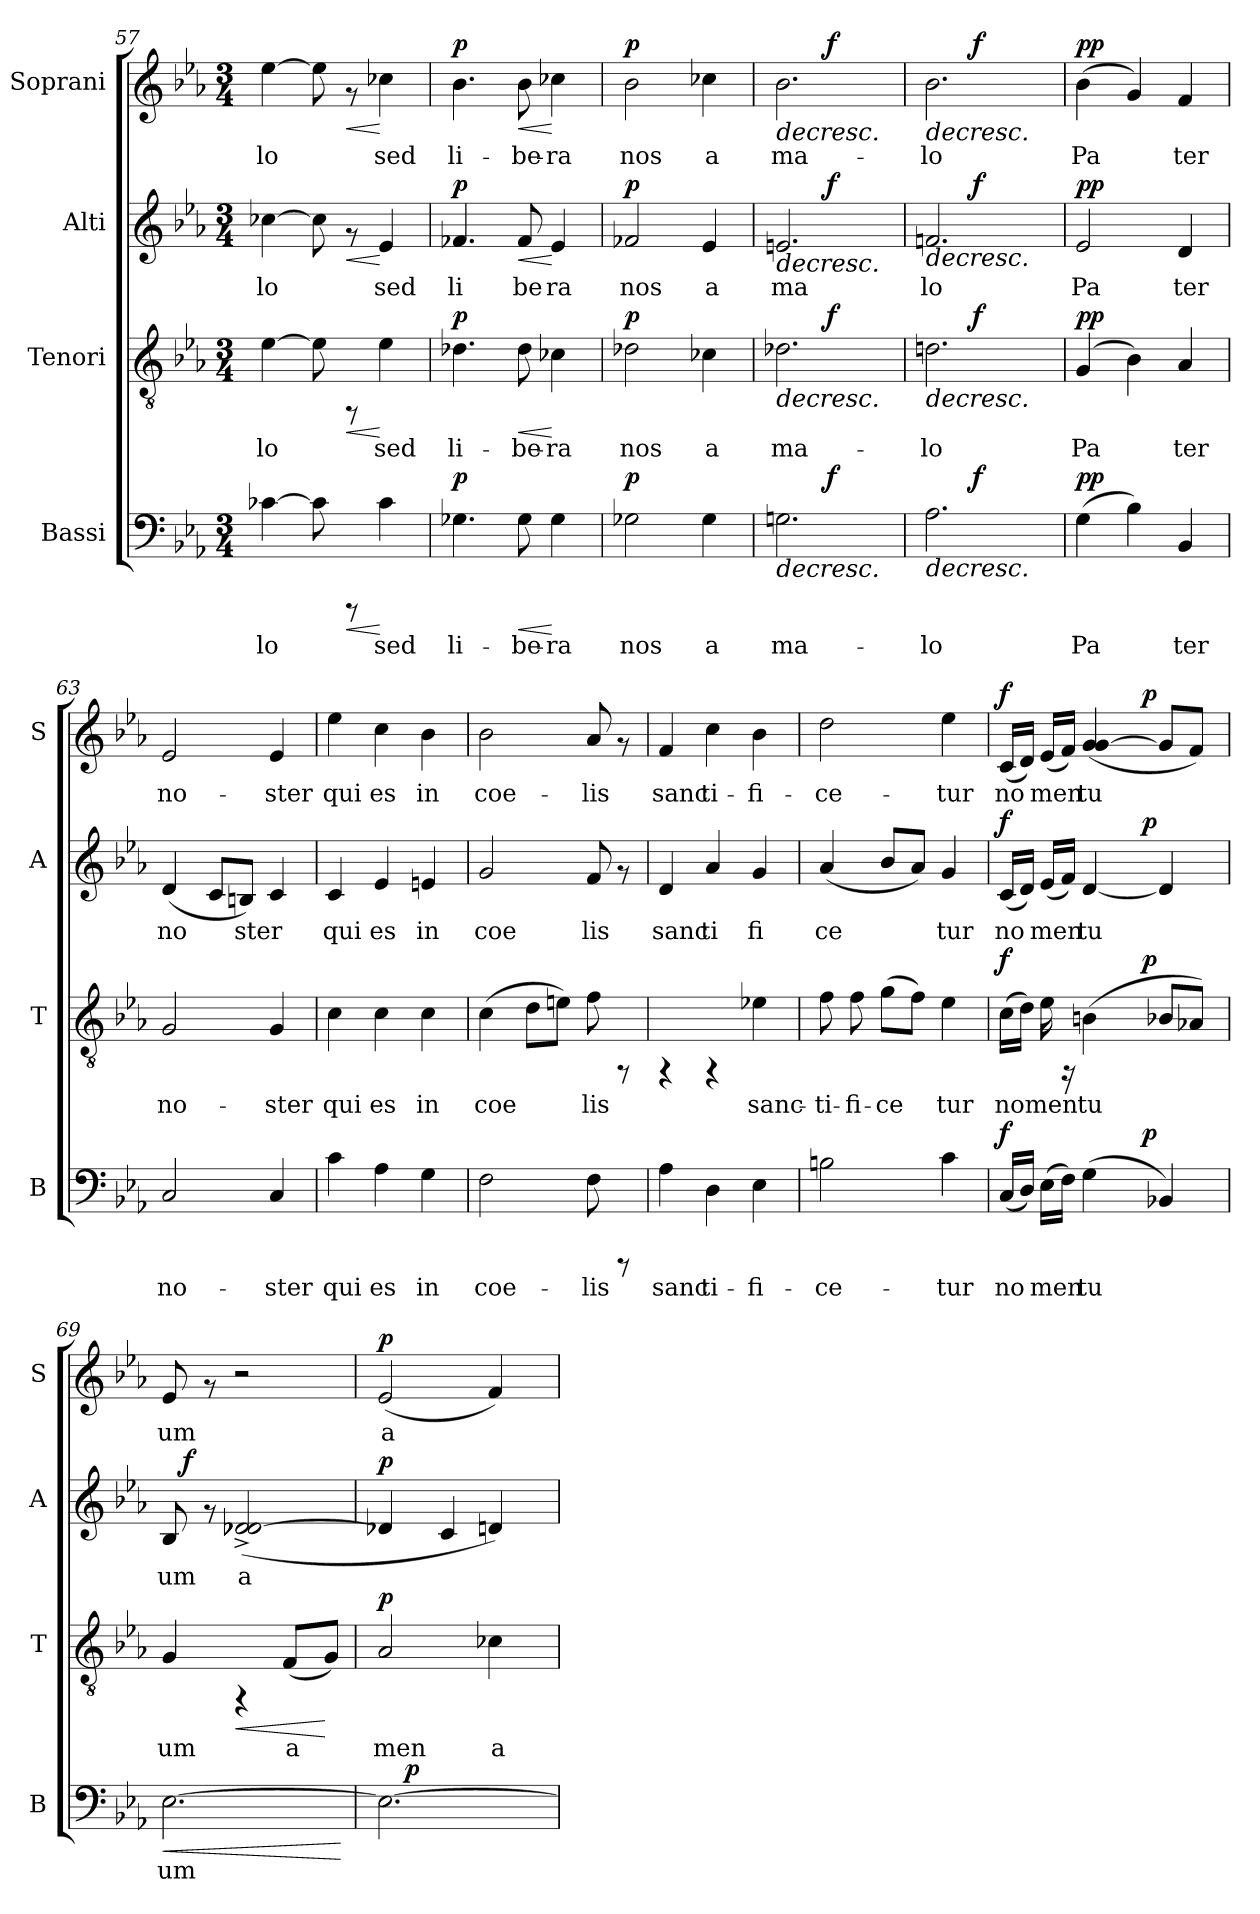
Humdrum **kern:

**kern	**text	**dynam	**kern	**text	**dynam	**kern	**text	**dynam	**kern	**text	**dynam
*part4	*part4	*part4	*part3	*part3	*part3	*part2	*part2	*part2	*part1	*part1	*part1
*staff4	*staff4	*staff4	*staff3	*staff3	*staff3	*staff2	*staff2	*staff2	*staff1	*staff1	*staff1
*I"Bassi	*	*	*I"Tenori	*	*	*I"Alti	*	*	*I"Soprani	*	*
*I'B	*	*	*I'T	*	*	*I'A	*	*	*I'S	*	*
*clefF4	*	*	*clefGv2	*	*	*clefG2	*	*	*clefG2	*	*
*k[b-e-a-]	*	*	*k[b-e-a-]	*	*	*k[b-e-a-]	*	*	*k[b-e-a-]	*	*
*E-:	*	*	*E-:	*	*	*E-:	*	*	*E-:	*	*
*M3/4	*	*	*M3/4	*	*	*M3/4	*	*	*M3/4	*	*
=57	=57	=57	=57	=57	=57	=57	=57	=57	=57	=57	=57
!	!LO:LY:b	!	!	!LO:LY:b	!	!	!LO:LY:b:cj	!	!	!LO:LY:b	!
[>4c-X\	-lo	.	[>4e-\	-lo	.	[>4cc-X\	lo	.	[>4ee-\	-lo	.
!	!LO:LY:b	!	!	!LO:LY:b	!	!	!LO:LY:b:cj	!	!	!LO:LY:b	!
8c-\]	.	.	8e-\]	.	.	8cc-\]	.	.	8ee-\]	.	.
!	!	!LO:HP:b	!	!	!LO:HP:b	!	!	!LO:HP:b	!	!	!LO:HP:b
8rCCC	.	<	8rFF	.	<	8rf	.	<	8rf	.	<
!	!LO:LY:b	!	!	!LO:LY:b	!	!	!LO:LY:b:cj	!	!	!LO:LY:b	!
4c-\	sed	[	4e-\	sed	[	4e-/	sed	[	4cc-X\	sed	[
=58	=58	=58	=58	=58	=58	=58	=58	=58	=58	=58	=58
!	!LO:LY:b	!LO:DY:b	!	!LO:LY:b	!LO:DY:b	!	!LO:LY:b:cj	!LO:DY:b	!	!LO:LY:b	!LO:DY:b
4.G-X\	li-	p	4.d-X\	li-	p	4.f-X/	li	p	4.b-\	li-	p
!	!LO:LY:b	!LO:HP:b	!	!LO:LY:b	!LO:HP:b	!	!LO:LY:b:cj	!LO:HP:b	!	!LO:LY:b	!LO:HP:b
8G-\	-be-	<	8d-\	-be-	<	8f-/	be	<	8b-\	-be-	<
!	!LO:LY:b	!	!	!LO:LY:b	!	!	!LO:LY:b:cj	!	!	!LO:LY:b	!
4G-\	-ra	[	4c-X\	-ra	[	4e-/	ra	[	4cc-X\	-ra	[
=59	=59	=59	=59	=59	=59	=59	=59	=59	=59	=59	=59
!	!LO:LY:b	!LO:DY:b	!	!LO:LY:b	!LO:DY:b	!	!LO:LY:b:cj	!LO:DY:b	!	!LO:LY:b	!LO:DY:b
2G-X\	nos	p	2d-X\	nos	p	2f-X/	nos	p	2b-\	nos	p
!	!LO:LY:b	!	!	!LO:LY:b	!	!	!LO:LY:b:cj	!	!	!LO:LY:b	!
4G-\	a	.	4c-X\	a	.	4e-/	a	.	4cc-X\	a	.
=60	=60	=60	=60	=60	=60	=60	=60	=60	=60	=60	=60
!	!LO:LY:b	!LO:HP:b	!	!LO:LY:b	!LO:HP:b	!	!LO:LY:b:cj	!LO:HP:b	!	!LO:LY:b	!LO:HP:b
*^	*	*	*^	*	*	*^	*	*	*^	*	*
2.Gn\	4ryy	ma-	>	2.d-X\	4ryy	ma-	>	2.en/	4ryy	ma	>	2.b-\	4ryy	ma-	>
!	!	!	!LO:DY:b	!	!	!	!LO:DY:b	!	!	!	!LO:DY:b	!	!	!	!LO:DY:b
.	2ryy	.	f	.	2ryy	.	f	.	2ryy	.	f	.	2ryy	.	f
.	.	.	]	.	.	.	]	.	.	.	]	.	.	.	]
=61	=61	=61	=61	=61	=61	=61	=61	=61	=61	=61	=61	=61	=61	=61	=61
!	!	!LO:LY:b	!LO:HP:b	!	!	!LO:LY:b	!LO:HP:b	!	!	!LO:LY:b:cj	!LO:HP:b	!	!	!LO:LY:b	!LO:HP:b
2.A-\	8..ryy	-lo	>	2.dn\	8..ryy	-lo	>	2.fn/	8..ryy	lo	>	2.b-\	8..ryy	-lo	>
!	!	!	!LO:DY:b	!	!	!	!LO:DY:b	!	!	!	!LO:DY:b	!	!	!	!LO:DY:b
.	2ryy	.	f	.	2ryy	.	f	.	2ryy	.	f	.	2ryy	.	f
.	32ryy	.	.	.	32ryy	.	.	.	32ryy	.	.	.	32ryy	.	.
.	.	.	]	.	.	.	]	.	.	.	]	.	.	.	]
!!LO:LB:g=z
=62	=62	=62	=62	=62	=62	=62	=62	=62	=62	=62	=62	=62	=62	=62	=62
!	!	!	!	!	!	!	!	!	!	!	!	!LO:TX:a:t=très doux.	!	!	!
!	!	!	!	!	!	!	!	!LO:TX:a:t=très doux.	!	!	!	!	!	!	!
!	!	!	!	!LO:TX:a:t=très doux.	!	!	!	!	!	!	!	!	!	!	!
!LO:TX:a:t=très doux.	!	!	!	!	!	!	!	!	!	!	!	!	!	!	!
!	!	!LO:LY:b	!LO:DY:b	!	!	!LO:LY:b	!LO:DY:b	!	!	!LO:LY:b:cj	!LO:DY:b	!	!	!LO:LY:b	!LO:DY:b
*v	*v	*	*	*	*	*	*	*v	*v	*	*	*v	*v	*	*
*	*	*	*v	*v	*	*	*	*	*	*	*	*
(>4G\	Pa-	pp	(>4G/	Pa-	pp	2e-/	Pa	pp	(>4b-\	Pa-	pp
!	!LO:LY:b	!	!	!LO:LY:b	!	!	!	!	!	!LO:LY:b	!
4B-\)	--	.	4B-\)	--	.	.	.	.	4g/)	--	.
!	!LO:LY:b	!	!	!LO:LY:b	!	!	!LO:LY:b:cj	!	!	!LO:LY:b	!
4BB-/	-ter	.	4A-/	-ter	.	4d/	ter	.	4f/	-ter	.
=63	=63	=63	=63	=63	=63	=63	=63	=63	=63	=63	=63
!	!LO:LY:b	!	!	!LO:LY:b	!	!	!LO:LY:b:cj	!	!	!LO:LY:b	!
2C/	no-	.	2G/	no-	.	(<4d/	no	.	2e-/	no-	.
!	!	!	!	!	!	!	!LO:LY:b:cj	!	!	!	!
.	.	.	.	.	.	8c/L	.	.	.	.	.
!	!	!	!	!	!	!	!LO:LY:b:cj	!	!	!	!
.	.	.	.	.	.	8Bn/J)	ster	.	.	.	.
!	!LO:LY:b	!	!	!LO:LY:b	!	!	!LO:LY:b:cj	!	!	!LO:LY:b	!
4C/	-ster	.	4G/	-ster	.	4c/	.	.	4e-/	-ster	.
=64	=64	=64	=64	=64	=64	=64	=64	=64	=64	=64	=64
!	!LO:LY:b	!	!	!LO:LY:b	!	!	!LO:LY:b:cj	!	!	!LO:LY:b	!
4c\	qui	.	4c\	qui	.	4c/	qui	.	4ee-\	qui	.
!	!LO:LY:b	!	!	!LO:LY:b	!	!	!LO:LY:b:cj	!	!	!LO:LY:b	!
4A-\	es	.	4c\	es	.	4e-/	es	.	4cc\	es	.
!	!LO:LY:b	!	!	!LO:LY:b	!	!	!LO:LY:b:cj	!	!	!LO:LY:b	!
4G\	in	.	4c\	in	.	4en/	in	.	4b-\	in	.
=65	=65	=65	=65	=65	=65	=65	=65	=65	=65	=65	=65
!	!LO:LY:b	!	!	!LO:LY:b	!	!	!LO:LY:b:cj	!	!	!LO:LY:b	!
2F\	coe-	.	(>4c\	coe-	.	2g/	coe	.	2b-\	coe-	.
!	!	!	!	!LO:LY:b	!	!	!	!	!	!	!
.	.	.	8d\L	--	.	.	.	.	.	.	.
!	!	!	!	!LO:LY:b	!	!	!	!	!	!	!
.	.	.	8en\J)	--	.	.	.	.	.	.	.
!	!LO:LY:b	!	!	!LO:LY:b	!	!	!LO:LY:b:cj	!	!	!LO:LY:b	!
8F\	-lis	.	8f\	-lis	.	8f/	lis	.	8a-/	-lis	.
8rCCC	.	.	8rFF	.	.	8rf	.	.	8rf	.	.
=66	=66	=66	=66	=66	=66	=66	=66	=66	=66	=66	=66
!	!LO:LY:b	!	!	!	!	!	!LO:LY:b:cj	!	!	!LO:LY:b	!
4A-\	sanc	.	4rFF	.	.	4d/	sanc	.	4f/	sanc	.
!	!LO:LY:b	!	!	!	!	!	!LO:LY:b:cj	!	!	!LO:LY:b	!
4D\	ti-	.	4rFF	.	.	4a-/	ti	.	4cc\	ti-	.
!	!LO:LY:b	!	!	!LO:LY:b	!	!	!LO:LY:b:cj	!	!	!LO:LY:b	!
4E-\	-fi-	.	4e-X\	sanc-	.	4g/	fi	.	4b-\	-fi-	.
=67	=67	=67	=67	=67	=67	=67	=67	=67	=67	=67	=67
!	!LO:LY:b	!	!	!LO:LY:b	!	!	!LO:LY:b:cj	!	!	!LO:LY:b	!
2Bn\	-ce-	.	8f\	-ti-	.	(<4a-/	ce	.	2dd\	-ce-	.
!	!	!	!	!LO:LY:b	!	!	!	!	!	!	!
.	.	.	8f\	-fi-	.	.	.	.	.	.	.
!	!	!	!	!LO:LY:b	!	!	!LO:LY:b:cj	!	!	!	!
.	.	.	(>8g\L	-ce-	.	8b-/L	.	.	.	.	.
!	!	!	!	!LO:LY:b	!	!	!LO:LY:b:cj	!	!	!	!
.	.	.	8f\J)	--	.	8a-/J)	.	.	.	.	.
!	!LO:LY:b	!	!	!LO:LY:b	!	!	!LO:LY:b:cj	!	!	!LO:LY:b	!
4c\	-tur	.	4e-\	-tur	.	4g/	tur	.	4ee-\	-tur	.
=68	=68	=68	=68	=68	=68	=68	=68	=68	=68	=68	=68
!	!LO:LY:b	!LO:DY:b	!	!LO:LY:b	!LO:DY:b	!	!LO:LY:b:cj	!LO:DY:b	!	!LO:LY:b	!LO:DY:b
*^	*	*	*^	*	*	*^	*	*	*^	*	*
(<16C/L	4ryy	no-	f	(>16c\L	4ryy	nomen	f	(<16c/L	4ryy	no	f	(<16c/L	4ryy	no-	f
!	!	!LO:LY:b	!	!	!	!LO:LY:b	!	!	!	!LO:LY:b:cj	!	!	!	!LO:LY:b	!
16D/J)	.	--	.	16d\J)	.	.	.	16d/J)	.	.	.	16d/J)	.	--	.
!	!	!LO:LY:b	!	!	!	!LO:LY:b	!	!	!	!LO:LY:b:cj	!	!	!	!LO:LY:b	!
(>16E-\L	.	-men	.	16e-\	.	.	.	(<16e-/L	.	men	.	(<16e-/L	.	-men	.
!	!	!LO:LY:b	!	!	!	!	!	!	!	!LO:LY:b:cj	!	!	!	!LO:LY:b	!
16F\J)	.	.	.	16rEE	.	.	.	16f/J)	.	.	.	16f/J)	.	.	.
!	!	!LO:LY:b	!	!	!	!LO:LY:b	!	!	!	!LO:LY:b:cj	!	!	!	!LO:LY:b	!
(>4G\	8ryy	tu-	.	(>4Bn\	8ryy	tu-	.	[<4d/	8ryy	tu	.	(<4g/ [<4g/	8ryy	tu-	.
.	16ryy	.	.	.	16ryy	.	.	.	16ryy	.	.	.	16ryy	.	.
.	64ryy	.	.	.	64ryy	.	.	.	64ryy	.	.	.	64ryy	.	.
!	!	!	!LO:DY:b	!	!	!	!LO:DY:b	!	!	!	!LO:DY:b	!	!	!	!LO:DY:b
.	4ryy	.	p	.	4ryy	.	p	.	4ryy	.	p	.	4ryy	.	p
!	!	!LO:LY:b	!	!	!	!LO:LY:b	!	!	!	!LO:LY:b:cj	!	!	!	!LO:LY:b	!
4BB-X/)	.	--	.	8B-X/L	.	--	.	4d/]	.	.	.	8g/L]	.	--	.
!	!	!	!	!	!	!LO:LY:b	!	!	!	!	!	!	!	!LO:LY:b	!
.	.	.	.	8A-X/J)	.	--	.	.	.	.	.	8f/J)	.	--	.
.	32.ryy	.	.	.	32.ryy	.	.	.	32.ryy	.	.	.	32.ryy	.	.
=69	=69	=69	=69	=69	=69	=69	=69	=69	=69	=69	=69	=69	=69	=69	=69
!	!	!LO:LY:b	!LO:HP:b	!	!	!LO:LY:b	!	!	!	!LO:LY:b:cj	!	!	!	!LO:LY:b	!
*v	*v	*	*	*	*	*	*	*	*	*	*	*v	*v	*	*
*	*	*	*v	*v	*	*	*	*	*	*	*	*	*
[>2.E-\	-um	<	4G/	-um	.	8B-/	16ryy	um	.	8e-/	-um	.
!	!	!	!	!	!	!	!	!	!LO:DY:b	!	!	!
.	.	.	.	.	.	.	2ryy	.	f	.	.	.
.	.	.	.	.	.	8rf	.	.	.	8rf	.	.
!	!	!	!	!	!LO:HP:b	!	!	!LO:LY:b:cj	!	!	!	!
.	.	.	4rFF	.	<	(<2d-X/^< [<2d-X/^<	.	a	.	2r	.	.
!	!	!	!	!LO:LY:b	!	!	!	!	!	!	!	!
.	.	.	(<8F/L	a-	.	.	.	.	.	.	.	.
.	.	.	.	.	.	.	8.ryy	.	.	.	.	.
!	!	!	!	!LO:LY:b	!	!	!	!	!	!	!	!
.	.	.	8G/J)	--	[	.	.	.	.	.	.	.
.	.	[	.	.	.	.	.	.	.	.	.	.
=70	=70	=70	=70	=70	=70	=70	=70	=70	=70	=70	=70	=70
!	!LO:LY:b	!	!	!LO:LY:b	!LO:DY:b	!	!	!LO:LY:b:cj	!LO:DY:b	!	!LO:LY:b	!LO:DY:b
*^	*	*	*	*	*	*v	*v	*	*	*	*	*
2.E-\_<	16.ryy	.	.	2A-/	-men	p	4d-X/]	.	p	(<2e-/	a-	p
!	!	!	!LO:DY:b	!	!	!	!	!	!	!	!	!
.	2ryy	.	p	.	.	.	.	.	.	.	.	.
!	!	!	!	!	!	!	!	!LO:LY:b:cj	!	!	!	!
.	.	.	.	.	.	.	4c/	.	.	.	.	.
!	!	!	!	!	!LO:LY:b	!	!	!LO:LY:b:cj	!	!	!LO:LY:b	!
.	.	.	.	4c-X\	a-	.	4dn/)	.	.	4f/)	--	.
.	8ryy	.	.	.	.	.	.	.	.	.	.	.
.	32ryy	.	.	.	.	.	.	.	.	.	.	.
*v	*v	*	*	*	*	*	*	*	*	*	*	*
=	=	=	=	=	=	=	=	=	=	=	=
*-	*-	*-	*-	*-	*-	*-	*-	*-	*-	*-	*-
